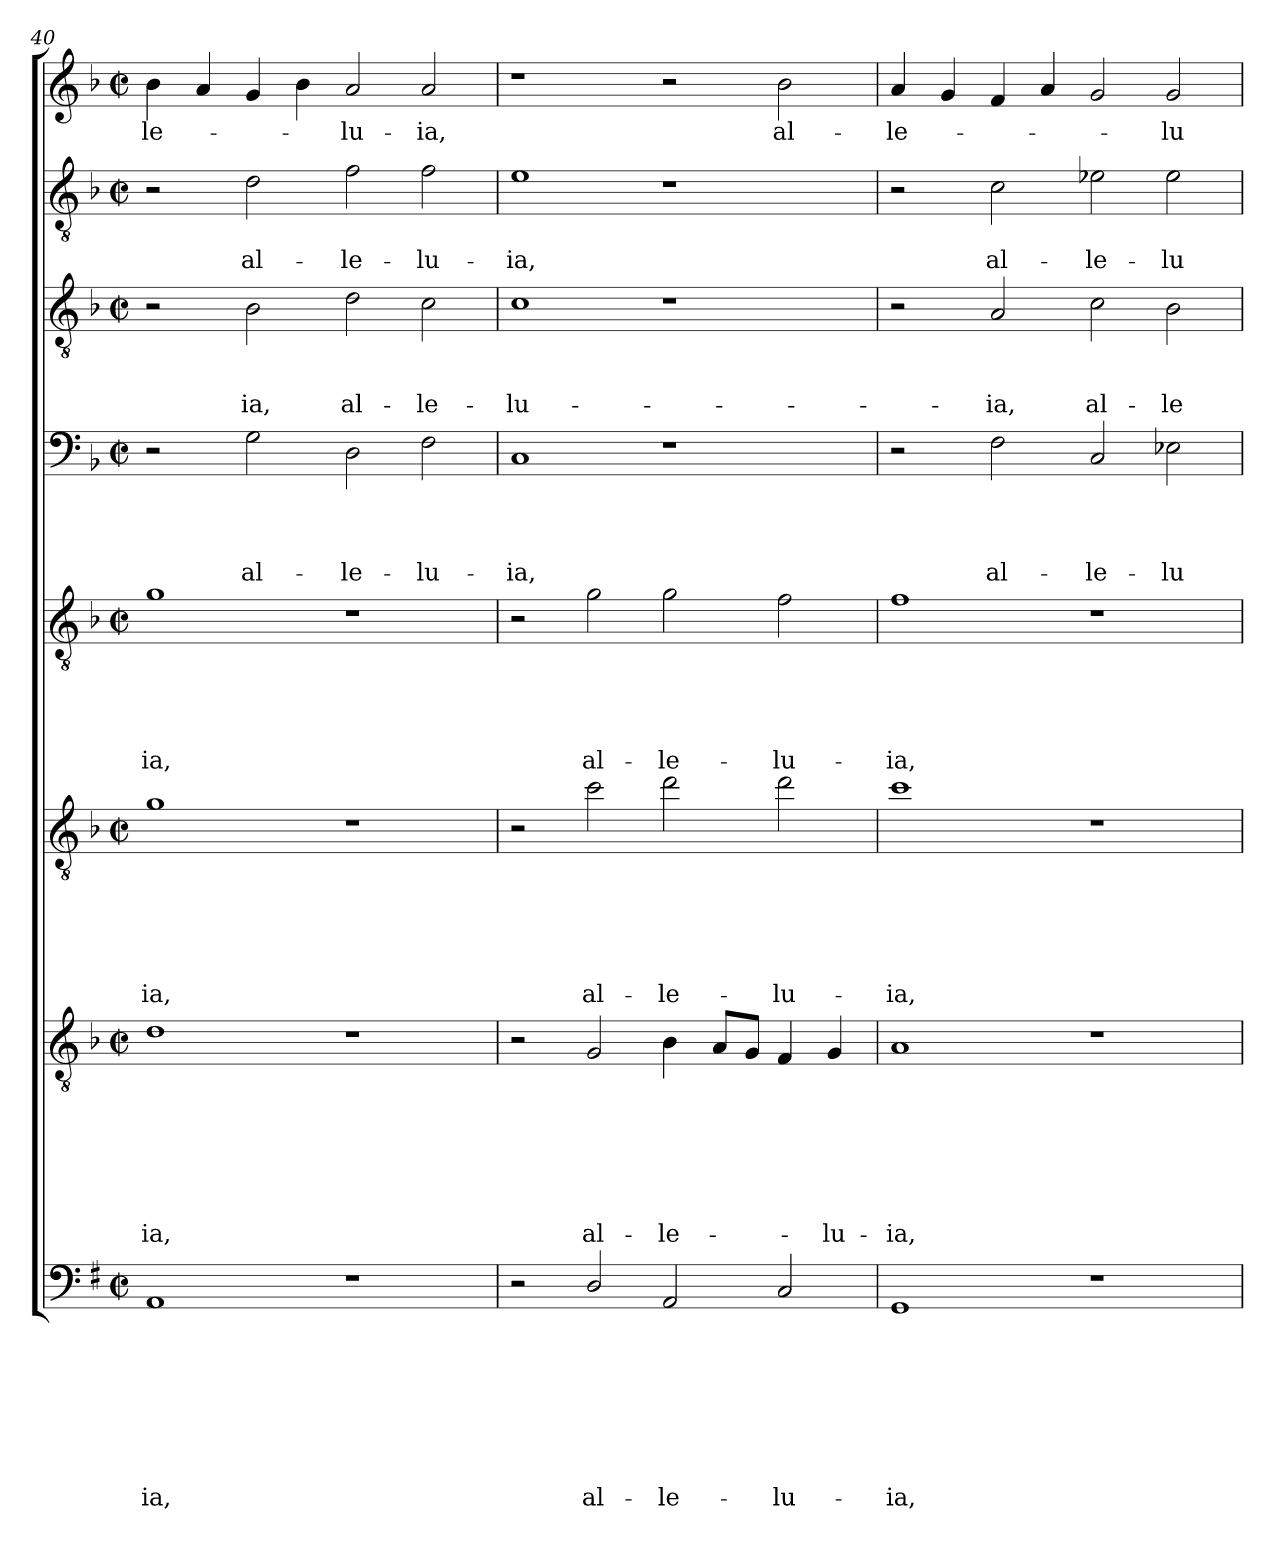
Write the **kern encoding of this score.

**kern	**text	**text	**text	**text	**text	**text	**text	**text	**kern	**text	**text	**text	**text	**text	**text	**text	**kern	**text	**text	**text	**text	**text	**text	**kern	**text	**text	**text	**text	**text	**kern	**text	**text	**text	**text	**kern	**text	**text	**text	**kern	**text	**text	**kern	**text
*part8	*part8	*part8	*part8	*part8	*part8	*part8	*part8	*part8	*part7	*part7	*part7	*part7	*part7	*part7	*part7	*part7	*part6	*part6	*part6	*part6	*part6	*part6	*part6	*part5	*part5	*part5	*part5	*part5	*part5	*part4	*part4	*part4	*part4	*part4	*part3	*part3	*part3	*part3	*part2	*part2	*part2	*part1	*part1
*staff8	*staff8	*staff8	*staff8	*staff8	*staff8	*staff8	*staff8	*staff8	*staff7	*staff7	*staff7	*staff7	*staff7	*staff7	*staff7	*staff7	*staff6	*staff6	*staff6	*staff6	*staff6	*staff6	*staff6	*staff5	*staff5	*staff5	*staff5	*staff5	*staff5	*staff4	*staff4	*staff4	*staff4	*staff4	*staff3	*staff3	*staff3	*staff3	*staff2	*staff2	*staff2	*staff1	*staff1
!!LO:PB:g=z
*clefF4	*	*	*	*	*	*	*	*	*clefGv2	*	*	*	*	*	*	*	*clefGv2	*	*	*	*	*	*	*clefGv2	*	*	*	*	*	*clefF4	*	*	*	*	*clefGv2	*	*	*	*clefGv2	*	*	*clefG2	*
*ITrd1c2	*	*	*	*	*	*	*	*	*	*	*	*	*	*	*	*	*ITrd8c14	*	*	*	*	*	*	*	*	*	*	*	*	*	*	*	*	*	*	*	*	*	*	*	*	*	*
*k[b-]	*	*	*	*	*	*	*	*	*k[b-]	*	*	*	*	*	*	*	*k[b-]	*	*	*	*	*	*	*k[b-]	*	*	*	*	*	*k[b-]	*	*	*	*	*k[b-]	*	*	*	*k[b-]	*	*	*k[b-]	*
*d:	*	*	*	*	*	*	*	*	*d:	*	*	*	*	*	*	*	*d:	*	*	*	*	*	*	*d:	*	*	*	*	*	*d:	*	*	*	*	*d:	*	*	*	*d:	*	*	*d:	*
*M2/2	*	*	*	*	*	*	*	*	*M2/2	*	*	*	*	*	*	*	*M2/2	*	*	*	*	*	*	*M2/2	*	*	*	*	*	*M2/2	*	*	*	*	*M2/2	*	*	*	*M2/2	*	*	*M2/2	*
*met(c|)	*	*	*	*	*	*	*	*	*met(c|)	*	*	*	*	*	*	*	*met(c|)	*	*	*	*	*	*	*met(c|)	*	*	*	*	*	*met(c|)	*	*	*	*	*met(c|)	*	*	*	*met(c|)	*	*	*met(c|)	*
=40	=40	=40	=40	=40	=40	=40	=40	=40	=40	=40	=40	=40	=40	=40	=40	=40	=40	=40	=40	=40	=40	=40	=40	=40	=40	=40	=40	=40	=40	=40	=40	=40	=40	=40	=40	=40	=40	=40	=40	=40	=40	=40	=40
!	!	!	!	!	!	!	!	!LO:LY:b	!	!	!	!	!	!	!	!LO:LY:b	!	!	!	!	!	!	!LO:LY:b	!	!	!	!	!	!LO:LY:b	!	!	!	!	!	!	!	!	!	!	!	!	!	!LO:LY:b
1GG	.	.	.	.	.	.	.	-ia,	1d	.	.	.	.	.	.	-ia,	1G	.	.	.	.	.	-ia,	1g	.	.	.	.	-ia,	2r	.	.	.	.	2r	.	.	.	2r	.	.	4b-\	-le-
.	.	.	.	.	.	.	.	.	.	.	.	.	.	.	.	.	.	.	.	.	.	.	.	.	.	.	.	.	.	.	.	.	.	.	.	.	.	.	.	.	.	4a/	.
!	!	!	!	!	!	!	!	!	!	!	!	!	!	!	!	!	!	!	!	!	!	!	!	!	!	!	!	!	!	!	!	!	!	!LO:LY:b	!	!	!	!LO:LY:b	!	!	!LO:LY:b	!	!
.	.	.	.	.	.	.	.	.	.	.	.	.	.	.	.	.	.	.	.	.	.	.	.	.	.	.	.	.	.	2G\	.	.	.	al-	2B-\	.	.	-ia,	2d\	.	al-	4g/	.
.	.	.	.	.	.	.	.	.	.	.	.	.	.	.	.	.	.	.	.	.	.	.	.	.	.	.	.	.	.	.	.	.	.	.	.	.	.	.	.	.	.	4b-\	.
!	!	!	!	!	!	!	!	!	!	!	!	!	!	!	!	!	!	!	!	!	!	!	!	!	!	!	!	!	!	!	!	!	!	!LO:LY:b	!	!	!	!LO:LY:b	!	!	!LO:LY:b	!	!LO:LY:b
1r	.	.	.	.	.	.	.	.	1r	.	.	.	.	.	.	.	1r	.	.	.	.	.	.	1r	.	.	.	.	.	2D\	.	.	.	-le-	2d\	.	.	al-	2f\	.	-le-	2a/	-lu-
!	!	!	!	!	!	!	!	!	!	!	!	!	!	!	!	!	!	!	!	!	!	!	!	!	!	!	!	!	!	!	!	!	!	!LO:LY:b	!	!	!	!LO:LY:b	!	!	!LO:LY:b	!	!LO:LY:b
.	.	.	.	.	.	.	.	.	.	.	.	.	.	.	.	.	.	.	.	.	.	.	.	.	.	.	.	.	.	2F\	.	.	.	-lu-	2c\	.	.	-le-	2f\	.	-lu-	2a/	-ia,
=41	=41	=41	=41	=41	=41	=41	=41	=41	=41	=41	=41	=41	=41	=41	=41	=41	=41	=41	=41	=41	=41	=41	=41	=41	=41	=41	=41	=41	=41	=41	=41	=41	=41	=41	=41	=41	=41	=41	=41	=41	=41	=41	=41
!	!	!	!	!	!	!	!	!	!	!	!	!	!	!	!	!	!	!	!	!	!	!	!	!	!	!	!	!	!	!	!	!	!	!LO:LY:b	!	!	!	!LO:LY:b	!	!	!LO:LY:b	!	!
2r	.	.	.	.	.	.	.	.	2r	.	.	.	.	.	.	.	2r	.	.	.	.	.	.	2r	.	.	.	.	.	1C	.	.	.	-ia,	1c	.	.	-lu-	1e	.	-ia,	1r	.
!	!	!	!	!	!	!	!	!LO:LY:b	!	!	!	!	!	!	!	!LO:LY:b	!	!	!	!	!	!	!LO:LY:b	!	!	!	!	!	!LO:LY:b	!	!	!	!	!	!	!	!	!	!	!	!	!	!
2C/	.	.	.	.	.	.	.	al-	2G/	.	.	.	.	.	.	al-	2c\	.	.	.	.	.	al-	2g\	.	.	.	.	al-	.	.	.	.	.	.	.	.	.	.	.	.	.	.
!	!	!	!	!	!	!	!	!LO:LY:b	!	!	!	!	!	!	!	!LO:LY:b	!	!	!	!	!	!	!LO:LY:b	!	!	!	!	!	!LO:LY:b	!	!	!	!	!	!	!	!	!	!	!	!	!	!
2GG/	.	.	.	.	.	.	.	-le-	4B-\	.	.	.	.	.	.	-le-	2d\	.	.	.	.	.	-le-	2g\	.	.	.	.	-le-	1r	.	.	.	.	1r	.	.	.	1r	.	.	2r	.
.	.	.	.	.	.	.	.	.	8A/L	.	.	.	.	.	.	.	.	.	.	.	.	.	.	.	.	.	.	.	.	.	.	.	.	.	.	.	.	.	.	.	.	.	.
.	.	.	.	.	.	.	.	.	8G/J	.	.	.	.	.	.	.	.	.	.	.	.	.	.	.	.	.	.	.	.	.	.	.	.	.	.	.	.	.	.	.	.	.	.
!	!	!	!	!	!	!	!	!LO:LY:b	!	!	!	!	!	!	!	!	!	!	!	!	!	!	!LO:LY:b	!	!	!	!	!	!LO:LY:b	!	!	!	!	!	!	!	!	!	!	!	!	!	!LO:LY:b
2BB-/	.	.	.	.	.	.	.	-lu-	4F/	.	.	.	.	.	.	.	2d\	.	.	.	.	.	-lu-	2f\	.	.	.	.	-lu-	.	.	.	.	.	.	.	.	.	.	.	.	2b-\	al-
!	!	!	!	!	!	!	!	!	!	!	!	!	!	!	!	!LO:LY:b	!	!	!	!	!	!	!	!	!	!	!	!	!	!	!	!	!	!	!	!	!	!	!	!	!	!	!
.	.	.	.	.	.	.	.	.	4G/	.	.	.	.	.	.	-lu-	.	.	.	.	.	.	.	.	.	.	.	.	.	.	.	.	.	.	.	.	.	.	.	.	.	.	.
=42	=42	=42	=42	=42	=42	=42	=42	=42	=42	=42	=42	=42	=42	=42	=42	=42	=42	=42	=42	=42	=42	=42	=42	=42	=42	=42	=42	=42	=42	=42	=42	=42	=42	=42	=42	=42	=42	=42	=42	=42	=42	=42	=42
!	!	!	!	!	!	!	!	!LO:LY:b	!	!	!	!	!	!	!	!LO:LY:b	!	!	!	!	!	!	!LO:LY:b	!	!	!	!	!	!LO:LY:b	!	!	!	!	!	!	!	!	!	!	!	!	!	!LO:LY:b
1FF	.	.	.	.	.	.	.	-ia,	1A	.	.	.	.	.	.	-ia,	1c	.	.	.	.	.	-ia,	1f	.	.	.	.	-ia,	2r	.	.	.	.	2r	.	.	.	2r	.	.	4a/	-le-
.	.	.	.	.	.	.	.	.	.	.	.	.	.	.	.	.	.	.	.	.	.	.	.	.	.	.	.	.	.	.	.	.	.	.	.	.	.	.	.	.	.	4g/	.
!	!	!	!	!	!	!	!	!	!	!	!	!	!	!	!	!	!	!	!	!	!	!	!	!	!	!	!	!	!	!	!	!	!	!LO:LY:b	!	!	!	!LO:LY:b	!	!	!LO:LY:b	!	!
.	.	.	.	.	.	.	.	.	.	.	.	.	.	.	.	.	.	.	.	.	.	.	.	.	.	.	.	.	.	2F\	.	.	.	al-	2A/	.	.	-ia,	2c\	.	al-	4f/	.
.	.	.	.	.	.	.	.	.	.	.	.	.	.	.	.	.	.	.	.	.	.	.	.	.	.	.	.	.	.	.	.	.	.	.	.	.	.	.	.	.	.	4a/	.
!	!	!	!	!	!	!	!	!	!	!	!	!	!	!	!	!	!	!	!	!	!	!	!	!	!	!	!	!	!	!	!	!	!	!LO:LY:b	!	!	!	!LO:LY:b	!	!	!LO:LY:b	!	!
1r	.	.	.	.	.	.	.	.	1r	.	.	.	.	.	.	.	1r	.	.	.	.	.	.	1r	.	.	.	.	.	2C/	.	.	.	-le-	2c\	.	.	al-	2e-X\	.	-le-	2g/	.
!	!	!	!	!	!	!	!	!	!	!	!	!	!	!	!	!	!	!	!	!	!	!	!	!	!	!	!	!	!	!	!	!	!	!LO:LY:b	!	!	!	!LO:LY:b	!	!	!LO:LY:b	!	!LO:LY:b
.	.	.	.	.	.	.	.	.	.	.	.	.	.	.	.	.	.	.	.	.	.	.	.	.	.	.	.	.	.	2E-X\	.	.	.	-lu-	2B-\	.	.	-le-	2e-\	.	-lu-	2g/	-lu-
=	=	=	=	=	=	=	=	=	=	=	=	=	=	=	=	=	=	=	=	=	=	=	=	=	=	=	=	=	=	=	=	=	=	=	=	=	=	=	=	=	=	=	=
*-	*-	*-	*-	*-	*-	*-	*-	*-	*-	*-	*-	*-	*-	*-	*-	*-	*-	*-	*-	*-	*-	*-	*-	*-	*-	*-	*-	*-	*-	*-	*-	*-	*-	*-	*-	*-	*-	*-	*-	*-	*-	*-	*-
